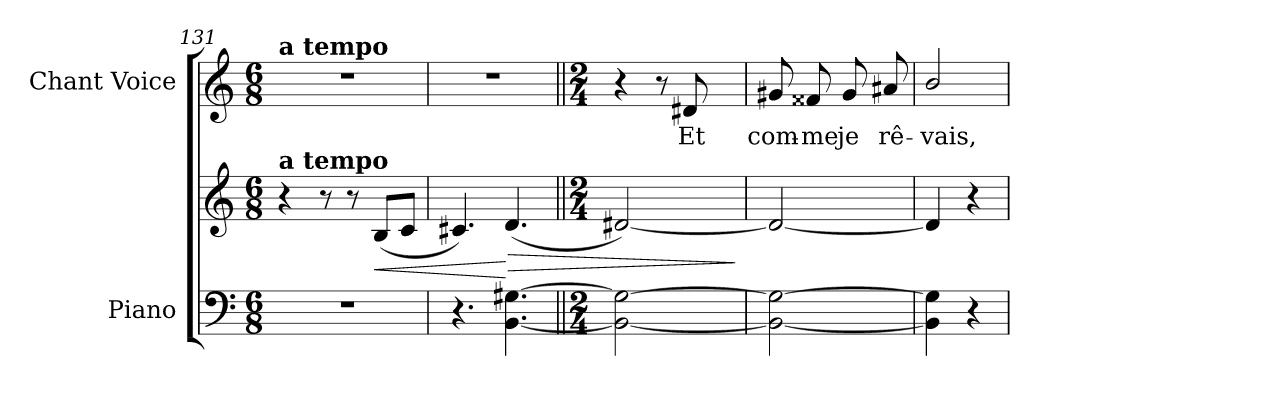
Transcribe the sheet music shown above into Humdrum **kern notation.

**kern	**kern	**dynam	**kern	**text
*part2	*part2	*part2	*part1	*part1
*staff3	*staff2	*staff2/3	*staff1	*staff1
*I"Piano	*	*	*I"Chant Voice	*
*I'Pno	*	*	*	*
*clefF4	*clefG2	*	*clefG2	*
*k[]	*k[]	*	*k[]	*
*M6/8	*M6/8	*	*M6/8	*
=131	=131	=131	=131	=131
!	!	!	!LO:TX:a:B:t=a tempo	!
!	!LO:TX:a:B:t=a tempo	!	!	!
2.r	4r	.	2.r	.
.	8r	.	.	.
.	8r	.	.	.
!	!	!LO:HP:b	!	!
.	(<8B/L	<	.	.
.	8c/J	.	.	.
!!LO:LB:g=z
=132	=132	=132	=132	=132
4.r	4.c#X/)	.	2.r	.
!	!	!LO:HP:n=1:b	!	!
[4.BB\ [4.G#X\	(<4.d/	[ >	.	.
=133||	=133||	=133||	=133||	=133||
*M2/4	*M2/4	*	*M2/4	*
2BB\_ 2G#\_	[2d#X/)	.	4r	.
.	.	.	8r	.
!	!	!	!	!LO:LY:b
.	.	.	8d#X/	Et
.	.	]	.	.
=134	=134	=134	=134	=134
!	!	!	!	!LO:LY:b
2BB\_ 2G#\_	2d#/_	.	8g#X/	com-
!	!	!	!	!LO:LY:b
.	.	.	8f##X/	-me
!	!	!	!	!LO:LY:b
.	.	.	8g#/	je
!	!	!	!	!LO:LY:b
.	.	.	8a#X/	rê-
=135	=135	=135	=135	=135
!	!	!	!	!LO:LY:b
4BB\] 4G#\]	4d#/]	.	2b/	-vais,
4r	4r	.	.	.
=	=	=	=	=
*-	*-	*-	*-	*-
